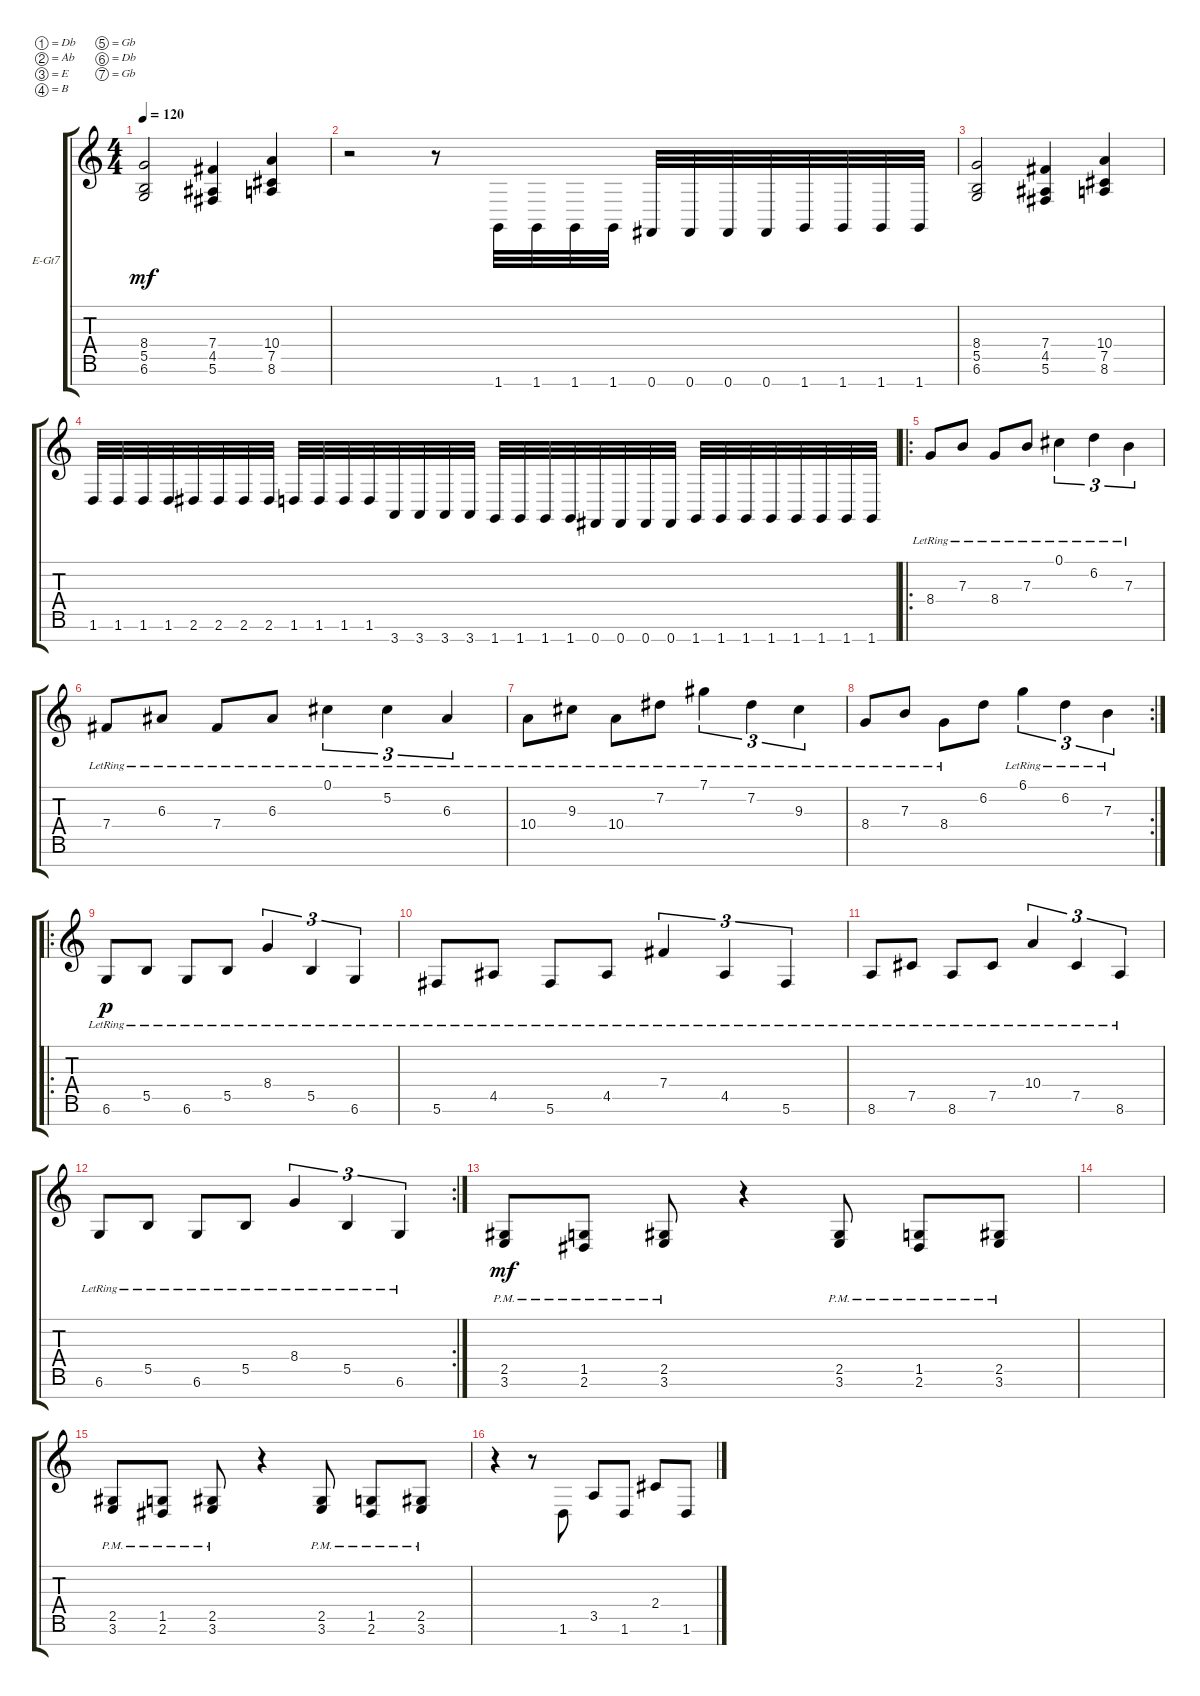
\defaultSystemsLayout 4
\bracketExtendMode groupsimilarinstruments
\firstSystemTrackNameOrientation horizontal
\otherSystemsTrackNameOrientation horizontal
\track ("Electric Guitar" "E-Gt7") {instrument distortionguitar}
\staff {score tabs}
\tuning (Db4 Ab3 E3 B2 Gb2 Db2 Gb1)
\ts (4 4)
\tempo 120
\clef g2
\ks c
(6.6 5.5 8.4).2{dy mf beam Up} (5.6{acc #} 4.5{acc #} 7.4{acc #}).4{beam Up} (8.6 7.5{acc #} 10.4).4{beam Up} |
r.2{beam Down} r.8{beam Down} 1.7.32{beam Up} 1.7.32{beam Up} 1.7.32{beam Up} 1.7.32{beam Up} 0.7{acc #}.32{beam Up} 0.7{acc #}.32{beam Up} 0.7{acc #}.32{beam Up} 0.7{acc #}.32{beam Up} 1.7.32{beam Up} 1.7.32{beam Up} 1.7.32{beam Up} 1.7.32{beam Up} |
(6.6 5.5 8.4).2{beam Up} (5.6{acc #} 4.5{acc #} 7.4{acc #}).4{beam Up} (8.6 7.5{acc #} 10.4).4{beam Up} |
1.6.32{beam Up} 1.6.32{beam Up} 1.6.32{beam Up} 1.6.32{beam Up} 2.6{acc #}.32{beam Up} 2.6{acc #}.32{beam Up} 2.6{acc #}.32{beam Up} 2.6{acc #}.32{beam Up} 1.6.32{beam Up} 1.6.32{beam Up} 1.6.32{beam Up} 1.6.32{beam Up} 3.7.32{beam Up} 3.7.32{beam Up} 3.7.32{beam Up} 3.7.32{beam Up} 1.7.32{beam Up} 1.7.32{beam Up} 1.7.32{beam Up} 1.7.32{beam Up} 0.7{acc #}.32{beam Up} 0.7{acc #}.32{beam Up} 0.7{acc #}.32{beam Up} 0.7{acc #}.32{beam Up} 1.7.32{beam Up} 1.7.32{beam Up} 1.7.32{beam Up} 1.7.32{beam Up} 1.7.32{beam Up} 1.7.32{beam Up} 1.7.32{beam Up} 1.7.32{beam Up} |
\ro
8.4{lr}.8{beam Up} 7.3{lr}.8{beam Up} 8.4{lr}.8{beam Up} 7.3{lr}.8{beam Up} 0.1{lr acc #}.4{tu (3 2) beam Down} 6.2{lr}.4{tu (3 2) beam Down} 7.3{lr}.4{tu (3 2) beam Down} |
7.4{lr acc #}.8{beam Up} 6.3{lr acc #}.8{beam Up} 7.4{lr acc #}.8{beam Up} 6.3{lr acc #}.8{beam Up} 0.1{lr acc #}.4{tu (3 2) beam Down} 5.2{lr acc #}.4{tu (3 2) beam Down} 6.3{lr acc #}.4{tu (3 2) beam Up} |
10.4{lr}.8{beam Down} 9.3{lr acc #}.8{beam Down} 10.4{lr}.8{beam Down} 7.2{lr acc #}.8{beam Down} 7.1{lr acc #}.4{tu (3 2) beam Down} 7.2{lr acc #}.4{tu (3 2) beam Down} 9.3{lr acc #}.4{tu (3 2) beam Down} |
\rc 2
8.4{lr}.8{beam Up} 7.3{lr}.8{beam Up} 8.4{lr}.8{beam Down} 6.2.8{beam Down} 6.1{lr}.4{tu (3 2) beam Down} 6.2{lr}.4{tu (3 2) beam Down} 7.3{lr}.4{tu (3 2) beam Down} |
\ro
6.6{lr}.8{dy p beam Up} 5.5{lr}.8{beam Up} 6.6{lr}.8{beam Up} 5.5{lr}.8{beam Up} 8.4{lr}.4{tu (3 2) beam Up} 5.5{lr}.4{tu (3 2) beam Up} 6.6{lr}.4{tu (3 2) beam Up} |
5.6{lr acc #}.8{beam Up} 4.5{lr acc #}.8{beam Up} 5.6{lr acc #}.8{beam Up} 4.5{lr acc #}.8{beam Up} 7.4{lr acc #}.4{tu (3 2) beam Up} 4.5{lr acc #}.4{tu (3 2) beam Up} 5.6{lr acc #}.4{tu (3 2) beam Up} |
8.6{lr}.8{beam Up} 7.5{lr acc #}.8{beam Up} 8.6{lr}.8{beam Up} 7.5{lr acc #}.8{beam Up} 10.4{lr}.4{tu (3 2) beam Up} 7.5{lr acc #}.4{tu (3 2) beam Up} 8.6{lr}.4{tu (3 2) beam Up} |
\rc 2
6.6{lr}.8{beam Up} 5.5{lr}.8{beam Up} 6.6{lr}.8{beam Up} 5.5{lr}.8{beam Up} 8.4{lr}.4{tu (3 2) beam Up} 5.5{lr}.4{tu (3 2) beam Up} 6.6{lr}.4{tu (3 2) beam Up} |
(3.6{pm} 2.5{pm acc #}).8{dy mf beam Up} (2.6{pm acc #} 1.5{pm}).8{beam Up} (3.6{pm} 2.5{pm acc #}).8{beam Up} r.4{beam Up} (3.6{pm} 2.5{pm acc #}).8{beam Up} (2.6{pm acc #} 1.5{pm}).8{beam Up} (3.6{pm} 2.5{pm acc #}).8{beam Up} |
|
(3.6{pm} 2.5{pm acc #}).8{beam Up} (2.6{pm acc #} 1.5{pm}).8{beam Up} (3.6{pm} 2.5{pm acc #}).8{beam Up} r.4{beam Up} (3.6{pm} 2.5{pm acc #}).8{beam Up} (2.6{pm acc #} 1.5{pm}).8{beam Up} (3.6{pm} 2.5{pm acc #}).8{beam Up} |
r.4{beam Down} r.8{beam Down} 1.6.8{beam Up} 3.5.8{beam Up} 1.6.8{beam Up} 2.4{acc #}.8{beam Up} 1.6.8{beam Up}
